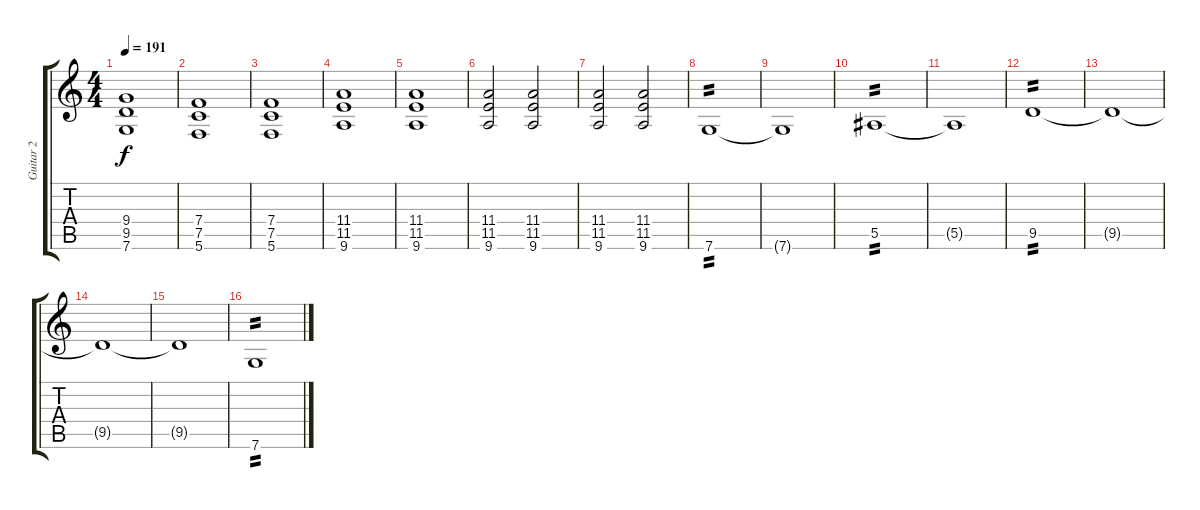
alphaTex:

\track ("Guitar 2" "Guitar 2") {instrument distortionguitar}
\staff {score tabs}
\tuning (C4 G3 Eb3 Bb2 F2 C2) {hide}
\ts (4 4)
\tempo 191
\clef g2
\ks c
(9.4 9.5 7.6).1{dy f} |
(7.4 7.5 5.6).1 |
(7.4 7.5 5.6).1 |
(11.4 11.5 9.6).1 |
(11.4 11.5 9.6).1 |
(11.4 11.5 9.6).2 (11.4 11.5 9.6).2 |
(11.4 11.5 9.6).2 (11.4 11.5 9.6).2 |
7.6.1{tp 2} |
7.6{t}.1 |
5.5.1{tp 2} |
5.5{t}.1 |
9.5.1{tp 2} |
9.5{t}.1 |
9.5{t}.1 |
9.5{t}.1 |
7.6.1{tp 2}
